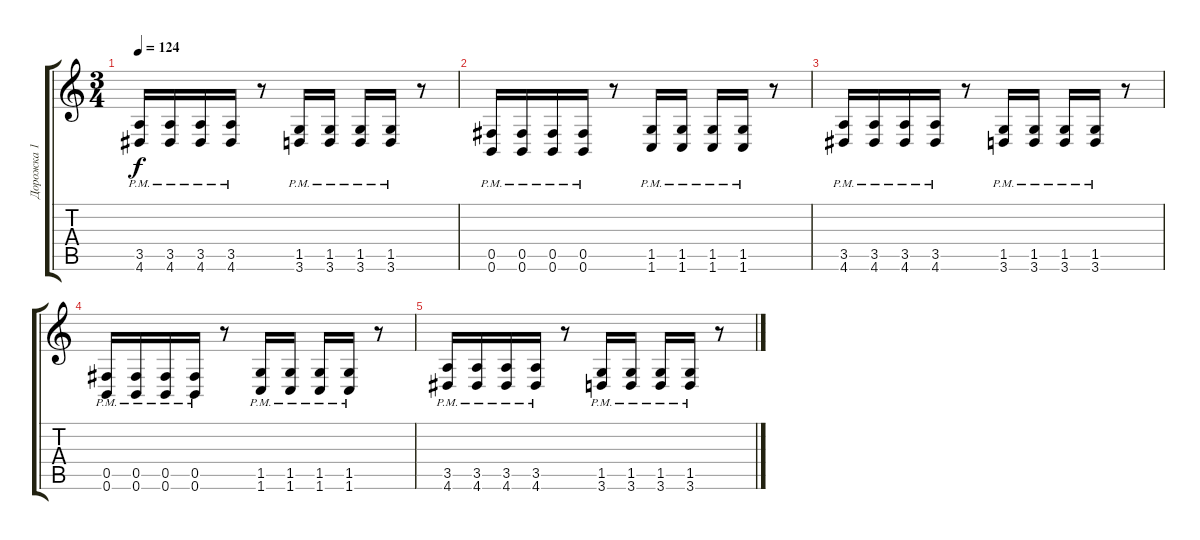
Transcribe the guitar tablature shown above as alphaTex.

\track ("Дорожка 1" "Дорожка 1") {instrument distortionguitar}
\staff {score tabs}
\tuning (Db4 Ab3 E3 B2 Gb2 B1) {hide}
\ts (3 4)
\tempo 124
\clef g2
\ks c
(3.5{pm} 4.6).16{dy f} (3.5{pm} 4.6).16 (3.5{pm} 4.6).16 (3.5{pm} 4.6).16 r.8 (1.5{pm} 3.6).16 (1.5{pm} 3.6).16 (1.5{pm} 3.6).16 (1.5{pm} 3.6).16 r.8 |
(0.5{pm} 0.6).16{volume 0} (0.5{pm} 0.6).16 (0.5{pm} 0.6).16 (0.5{pm} 0.6).16 r.8 (1.5{pm} 1.6).16 (1.5{pm} 1.6).16 (1.5{pm} 1.6).16 (1.5{pm} 1.6).16 r.8 |
(3.5{pm} 4.6).16 (3.5{pm} 4.6).16 (3.5{pm} 4.6).16 (3.5{pm} 4.6).16 r.8 (1.5{pm} 3.6).16 (1.5{pm} 3.6).16 (1.5{pm} 3.6).16 (1.5{pm} 3.6).16 r.8 |
(0.5{pm} 0.6).16 (0.5{pm} 0.6).16 (0.5{pm} 0.6).16 (0.5{pm} 0.6).16 r.8 (1.5{pm} 1.6).16 (1.5{pm} 1.6).16 (1.5{pm} 1.6).16 (1.5{pm} 1.6).16 r.8 |
(3.5{pm} 4.6).16 (3.5{pm} 4.6).16 (3.5{pm} 4.6).16 (3.5{pm} 4.6).16 r.8 (1.5{pm} 3.6).16 (1.5{pm} 3.6).16 (1.5{pm} 3.6).16 (1.5{pm} 3.6).16 r.8
